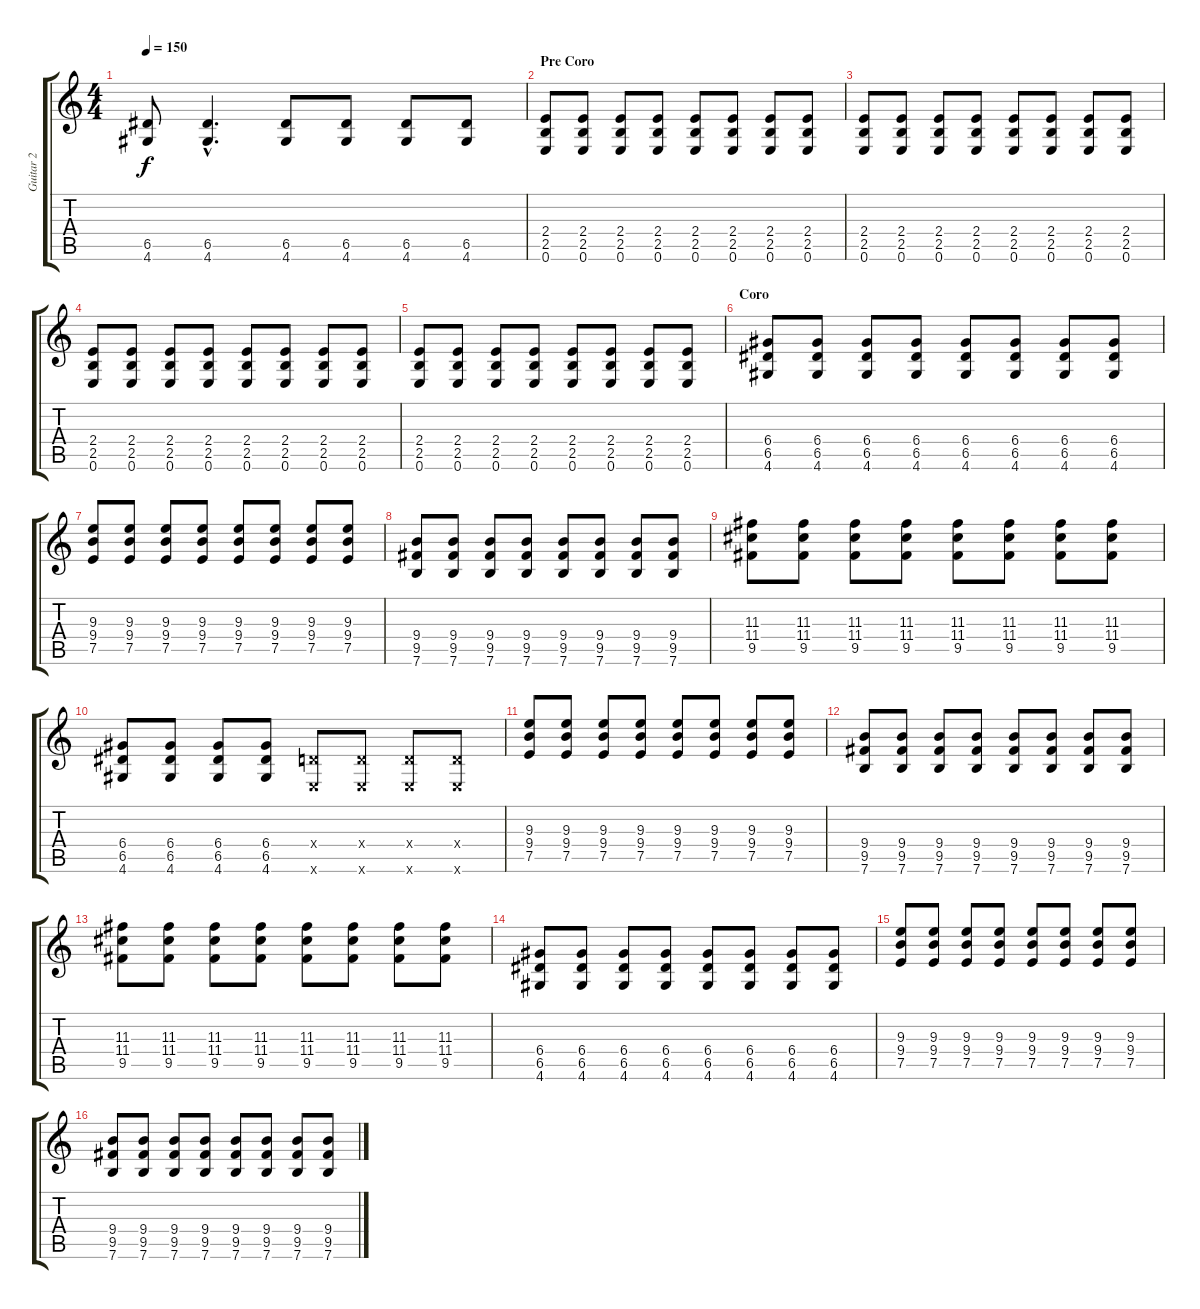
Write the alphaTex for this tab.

\track ("Guitar 2" "Guitar 2") {instrument acousticguitarsteel}
\staff {score tabs}
\tuning (E4 B3 G3 D3 A2 E2) {hide}
\ts (4 4)
\tempo 150
\clef g2
\ks c
(6.5 4.6).8{dy f} (6.5{hac} 4.6{hac}).4{d} (6.5 4.6).8 (6.5 4.6).8 (6.5 4.6).8 (6.5 4.6).8 |
\section ("" "Pre Coro")
(2.4 2.5 0.6).8 (2.4 2.5 0.6).8 (2.4 2.5 0.6).8 (2.4 2.5 0.6).8 (2.4 2.5 0.6).8 (2.4 2.5 0.6).8 (2.4 2.5 0.6).8 (2.4 2.5 0.6).8 |
(2.4 2.5 0.6).8 (2.4 2.5 0.6).8 (2.4 2.5 0.6).8 (2.4 2.5 0.6).8 (2.4 2.5 0.6).8 (2.4 2.5 0.6).8 (2.4 2.5 0.6).8 (2.4 2.5 0.6).8 |
(2.4 2.5 0.6).8 (2.4 2.5 0.6).8 (2.4 2.5 0.6).8 (2.4 2.5 0.6).8 (2.4 2.5 0.6).8 (2.4 2.5 0.6).8 (2.4 2.5 0.6).8 (2.4 2.5 0.6).8 |
(2.4 2.5 0.6).8 (2.4 2.5 0.6).8 (2.4 2.5 0.6).8 (2.4 2.5 0.6).8 (2.4 2.5 0.6).8 (2.4 2.5 0.6).8 (2.4 2.5 0.6).8 (2.4 2.5 0.6).8 |
\section ("" "Coro")
(6.4 6.5 4.6).8 (6.4 6.5 4.6).8 (6.4 6.5 4.6).8 (6.4 6.5 4.6).8 (6.4 6.5 4.6).8 (6.4 6.5 4.6).8 (6.4 6.5 4.6).8 (6.4 6.5 4.6).8 |
(9.3 9.4 7.5).8 (9.3 9.4 7.5).8 (9.3 9.4 7.5).8 (9.3 9.4 7.5).8 (9.3 9.4 7.5).8 (9.3 9.4 7.5).8 (9.3 9.4 7.5).8 (9.3 9.4 7.5).8 |
(9.4 9.5 7.6).8 (9.4 9.5 7.6).8 (9.4 9.5 7.6).8 (9.4 9.5 7.6).8 (9.4 9.5 7.6).8 (9.4 9.5 7.6).8 (9.4 9.5 7.6).8 (9.4 9.5 7.6).8 |
(11.3 11.4 9.5).8 (11.3 11.4 9.5).8 (11.3 11.4 9.5).8 (11.3 11.4 9.5).8 (11.3 11.4 9.5).8 (11.3 11.4 9.5).8 (11.3 11.4 9.5).8 (11.3 11.4 9.5).8 |
(6.4 6.5 4.6).8 (6.4 6.5 4.6).8 (6.4 6.5 4.6).8 (6.4 6.5 4.6).8 (0.4{x} 0.6{x}).8 (0.4{x} 0.6{x}).8 (0.4{x} 0.6{x}).8 (0.4{x} 0.6{x}).8 |
(9.3 9.4 7.5).8 (9.3 9.4 7.5).8 (9.3 9.4 7.5).8 (9.3 9.4 7.5).8 (9.3 9.4 7.5).8 (9.3 9.4 7.5).8 (9.3 9.4 7.5).8 (9.3 9.4 7.5).8 |
(9.4 9.5 7.6).8 (9.4 9.5 7.6).8 (9.4 9.5 7.6).8 (9.4 9.5 7.6).8 (9.4 9.5 7.6).8 (9.4 9.5 7.6).8 (9.4 9.5 7.6).8 (9.4 9.5 7.6).8 |
(11.3 11.4 9.5).8 (11.3 11.4 9.5).8 (11.3 11.4 9.5).8 (11.3 11.4 9.5).8 (11.3 11.4 9.5).8 (11.3 11.4 9.5).8 (11.3 11.4 9.5).8 (11.3 11.4 9.5).8 |
(6.4 6.5 4.6).8 (6.4 6.5 4.6).8 (6.4 6.5 4.6).8 (6.4 6.5 4.6).8 (6.4 6.5 4.6).8 (6.4 6.5 4.6).8 (6.4 6.5 4.6).8 (6.4 6.5 4.6).8 |
(9.3 9.4 7.5).8 (9.3 9.4 7.5).8 (9.3 9.4 7.5).8 (9.3 9.4 7.5).8 (9.3 9.4 7.5).8 (9.3 9.4 7.5).8 (9.3 9.4 7.5).8 (9.3 9.4 7.5).8 |
(9.4 9.5 7.6).8 (9.4 9.5 7.6).8 (9.4 9.5 7.6).8 (9.4 9.5 7.6).8 (9.4 9.5 7.6).8 (9.4 9.5 7.6).8 (9.4 9.5 7.6).8 (9.4 9.5 7.6).8
